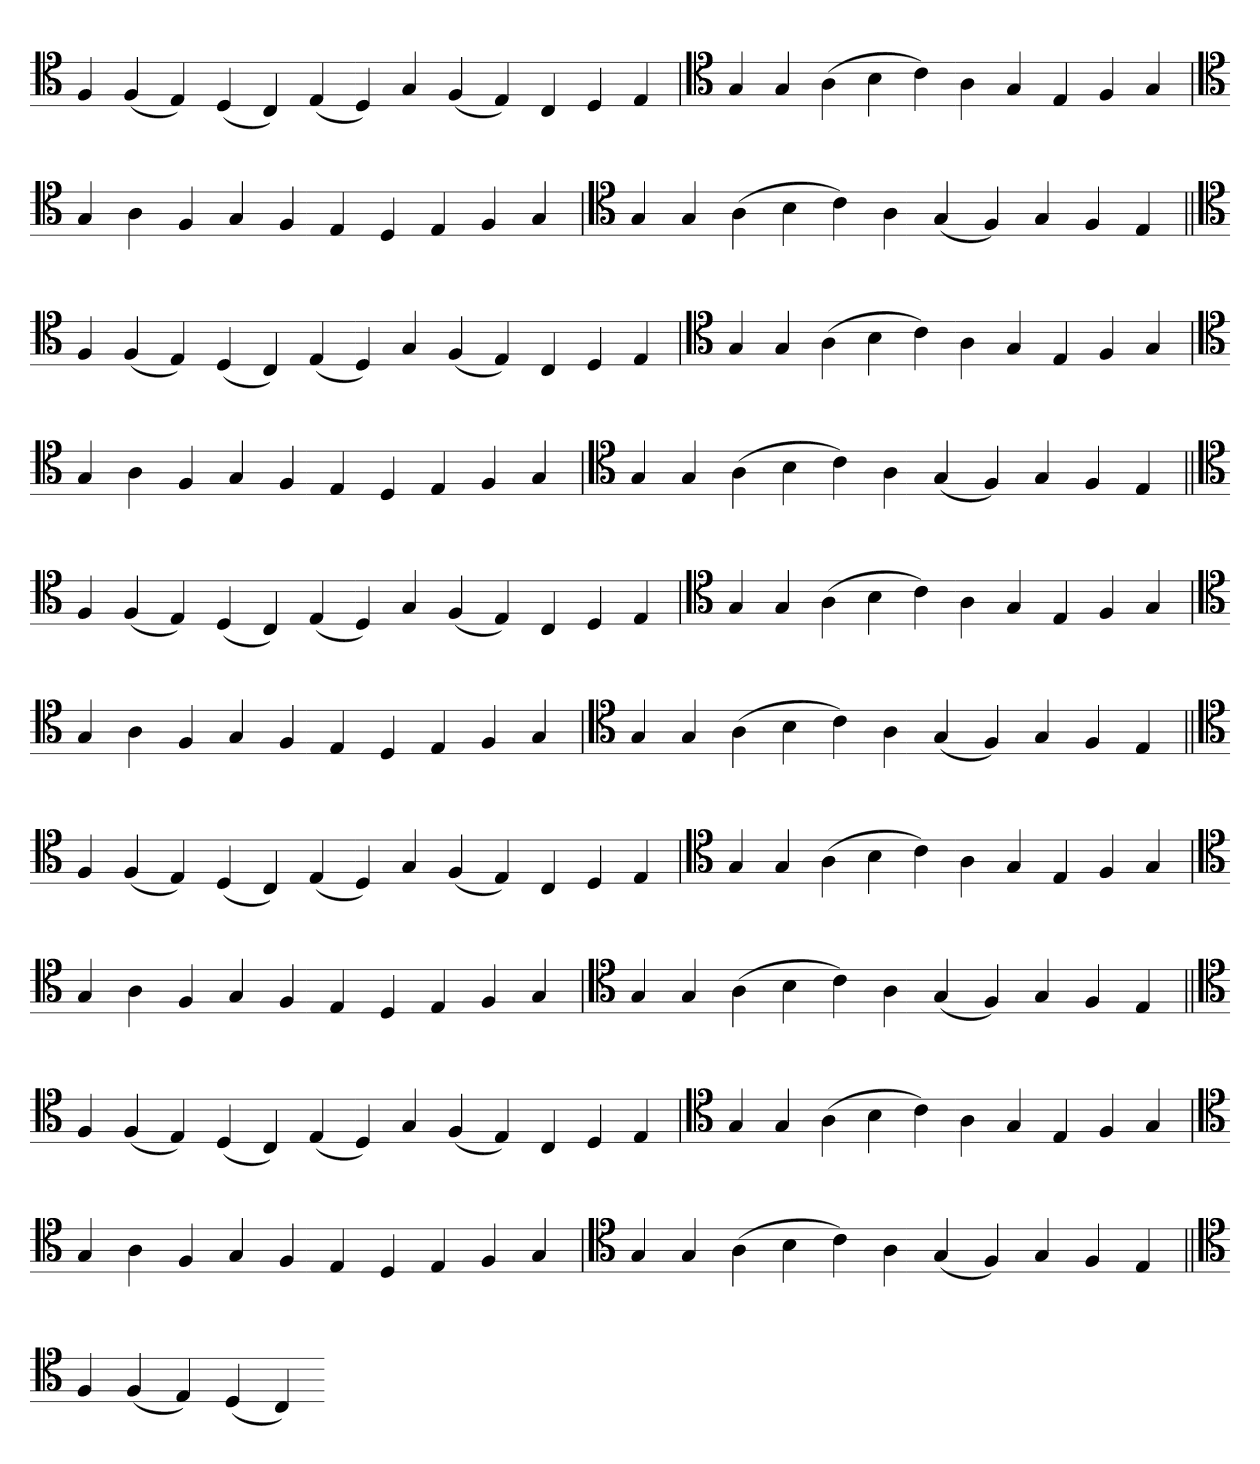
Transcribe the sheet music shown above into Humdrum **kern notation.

**kern
*part1
*staff1
*clefC4
=
4F
(4F
4E)
(4D
4C)
(4E
4D)
4G
(4F
4E)
4C
4D
4E
=`
*clefC4
4G
4G
(4A
4B
4c)
4A
4G
4E
4F
4G
='
*clefC4
4G
4A
4F
4G
4F
4E
4D
4E
4F
4G
=`
*clefC4
4G
4G
(4A
4B
4c)
4A
(4G
4F)
4G
4F
4E
=||
*clefC4
4F
(4F
4E)
(4D
4C)
(4E
4D)
4G
(4F
4E)
4C
4D
4E
=`
*clefC4
4G
4G
(4A
4B
4c)
4A
4G
4E
4F
4G
='
*clefC4
4G
4A
4F
4G
4F
4E
4D
4E
4F
4G
=`
*clefC4
4G
4G
(4A
4B
4c)
4A
(4G
4F)
4G
4F
4E
=||
*clefC4
4F
(4F
4E)
(4D
4C)
(4E
4D)
4G
(4F
4E)
4C
4D
4E
=`
*clefC4
4G
4G
(4A
4B
4c)
4A
4G
4E
4F
4G
='
*clefC4
4G
4A
4F
4G
4F
4E
4D
4E
4F
4G
=`
*clefC4
4G
4G
(4A
4B
4c)
4A
(4G
4F)
4G
4F
4E
=||
*clefC4
4F
(4F
4E)
(4D
4C)
(4E
4D)
4G
(4F
4E)
4C
4D
4E
=`
*clefC4
4G
4G
(4A
4B
4c)
4A
4G
4E
4F
4G
='
*clefC4
4G
4A
4F
4G
4F
4E
4D
4E
4F
4G
=`
*clefC4
4G
4G
(4A
4B
4c)
4A
(4G
4F)
4G
4F
4E
=||
*clefC4
4F
(4F
4E)
(4D
4C)
(4E
4D)
4G
(4F
4E)
4C
4D
4E
=`
*clefC4
4G
4G
(4A
4B
4c)
4A
4G
4E
4F
4G
='
*clefC4
4G
4A
4F
4G
4F
4E
4D
4E
4F
4G
=`
*clefC4
4G
4G
(4A
4B
4c)
4A
(4G
4F)
4G
4F
4E
=||
*clefC4
4F
(4F
4E)
(4D
4C)
=-
*-
